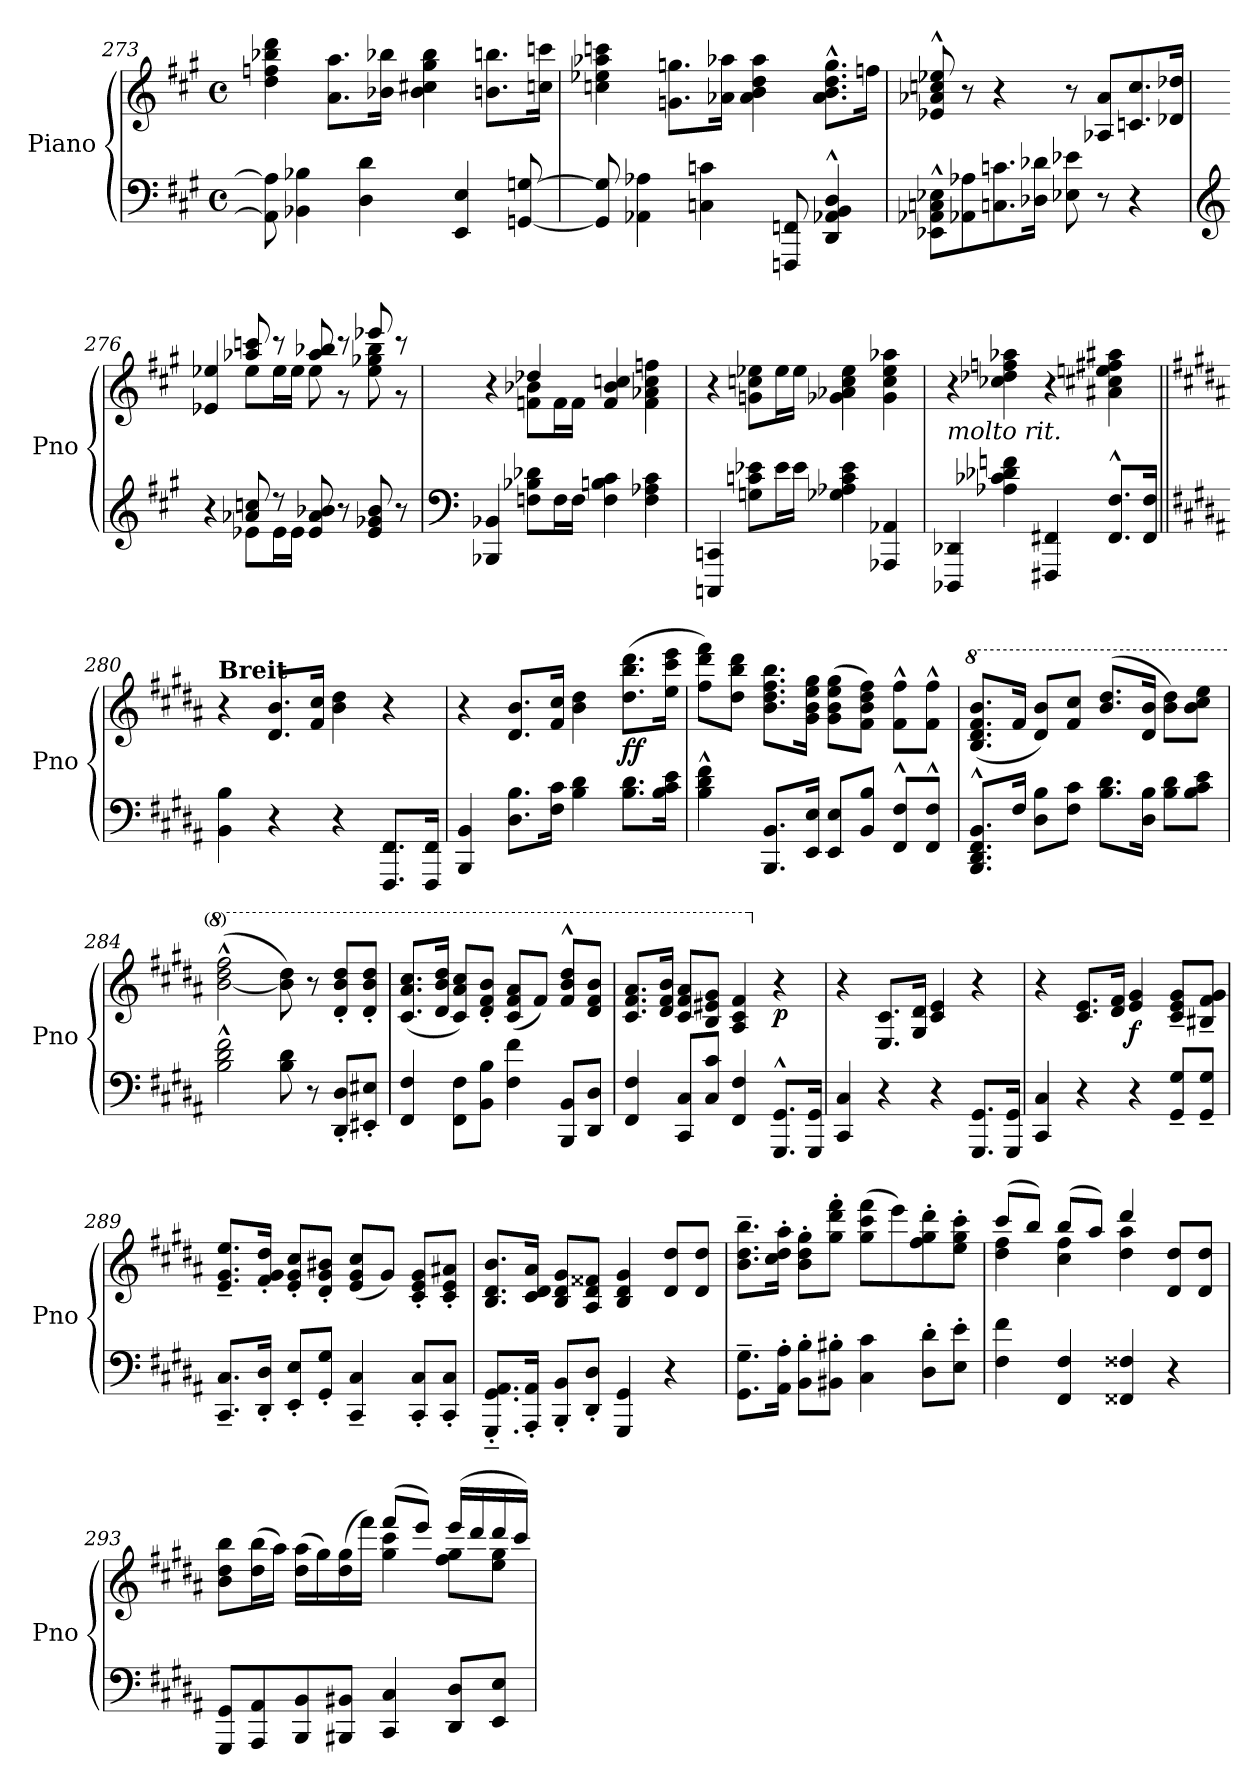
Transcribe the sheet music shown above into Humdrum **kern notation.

**kern	**kern	**dynam
*part1	*part1	*part1
*staff2	*staff1	*staff1/2
*I"Piano	*	*
*I'Pno	*	*
*clefF4	*clefG2	*
*k[f#c#g#]	*k[f#c#g#]	*
*M4/4	*M4/4	*
*met(c)	*met(c)	*
=273	=273	=273
8AA\] 8A\]	4dd\ 4ffn\ 4bb-X\ 4ddd\	.
4BB-X\ 4B-X\	.	.
.	8.a\ 8.aa\L	.
4D\ 4d\	.	.
.	16b-X\ 16bb-X\Jk	.
.	4b-\ 4cc#X\ 4gg#\ 4bb-\	.
4EE/ 4E/	.	.
.	8.bn\ 8.bbn\L	.
[8GGn/ [8Gn/	.	.
.	16ccn\ 16cccn\Jk	.
=274	=274	=274
8GG/] 8G/]	4ccn\ 4ee-X\ 4aa-X\ 4cccn\	.
4AA-X\ 4A-X\	.	.
.	8.gn\ 8.ggn\L	.
4Cn\ 4cn\	.	.
.	16a-X\ 16aa-X\Jk	.
.	4a-\ 4b\ 4dd\ 4aa-\	.
8FFFn/ 8FFn/	.	.
4DD/^^ 4AA-X/^^ 4BB/^^ 4D/^^	8.a-\^^ 8.b\^^ 8.dd\^^ 8.gg\^^L	.
.	16ffn\Jk	.
=275	=275	=275
8EE-X\^^ 8AA-X\^^ 8Cn\^^ 8E-X\^^L	8e-X/^^ 8a-X/^^ 8ccn/^^ 8ee-X/^^	.
8AA-X\ 8A-X\	8r	.
8.Cn\ 8.cn\	4r	.
16D-X\ 16d-X\Jk	.	.
8E-X\ 8e-X\	8r	.
8r	8A-X/ 8a-/L	.
4r	8.cnj/ 8.cc/	.
.	16d-X/ 16dd-X/Jk	.
=276	=276	=276
*clefG2	*	*
*^	*^	*
4r	4ryy	4e-X/ 4ee-X/	4ryy	.
8a-X/ 8ccn/	8e-X\L	8aa-X/ 8cccn/	8ee-\L	.
8r	16e-\L	8r	16ee-\L	.
.	16e-\JJ	.	16ee-\JJ	.
8e-/ 8a-/ 8b-X/	2ryy	8aa-/ 8bb-X/	8ee-\	.
8r	.	8r	8r	.
8e-/ 8g-X/ 8b-/	.	8eee-X/	8ee-\ 8gg-X\ 8bb-\	.
8r	.	8r	8r	.
*v	*v	*	*	*
=277	=277	=277	=277
*clefF4	*	*	*
4BBB-X/ 4BB-X/	4r	4ryy	.
8Fn\ 8B-X\ 8d-X\L	4dd-X/	8fn\ 8b-X\L	.
16F\L	.	16f\L	.
16F\JJ	.	16f\JJ	.
4F\ 4Bn\ 4c#\	4f/ 4b-/ 4ccn/	4ryy	.
4F\ 4A-X\ 4c#\	4ryy	4f\ 4a-X\ 4cc\ 4ffn\	.
*	*v	*v	*
=278	=278	=278
4CCCn/ 4CCn/	4r	.
8Gn\ 8cn\ 8e-X\L	8gn\ 8ccn\ 8ee-X\L	.
16e-\L	16ee-\L	.
16e-\JJ	16ee-\JJ	.
4G-X\ 4A-X\ 4c\ 4e-\	4g-X\ 4a-X\ 4cc\ 4ee-\	.
4AAA-X/ 4AA-X/	4g-\ 4cc\ 4ee-\ 4aa-X\	.
=279	=279	=279
!LO:TX:i:t=molto rit.	!	!
4DDD-X/ 4DD-X/	4r	.
4A-X\ 4c-X\ 4d-X\ 4fn\	4cc-X\ 4dd-X\ 4ffn\ 4aa-X\	.
4FFF#X/ 4FF#X/	4r	.
8.FF#/^^ 8.F#/^^L	4a#X\ 4cc#X\ 4een\ 4ff#X\ 4aa#X\	.
16FF#/ 16F#/Jk	.	.
=280||	=280||	=280||
*k[f#c#g#d#a#]	*k[f#c#g#d#a#]	*
!	!LO:TX:a:B:t=Breit	!
4BB\ 4B\	4r	.
4r	8.d#/ 8.b/L	.
.	16f#/ 16cc#/Jk	.
4r	4b\ 4dd#\	.
8.FFF#/ 8.FF#/L	4r	.
16FFF#/ 16FF#/Jk	.	.
=281	=281	=281
4BBB/ 4BB/	4r	.
8.D#\ 8.B\L	8.d#/ 8.b/L	.
16F#\ 16c#\Jk	16f#/ 16cc#/Jk	.
4B\ 4d#\	4b\ 4dd#\	.
!	!	!LO:DY:b
8.B\ 8.d#\L	(8.dd#\ 8.bb\ 8.ddd#\L	ff
16B\ 16c#\ 16e\Jk	16ee\ 16ccc#\ 16eee\Jk	.
=282	=282	=282
4B\^^ 4d#\^^ 4f#\^^	8ff#\ 8ddd#\ 8fff#\L)	.
.	8dd#\ 8bb\ 8ddd#\J	.
8.BBB/ 8.BB/L	8.b\ 8.dd#\ 8.ff#\ 8.bb\L	.
16EE/ 16E/Jk	16g#\ 16b\ 16ee\ 16gg#\Jk	.
8EE/ 8E/L	(8g#\ 8b\ 8ee\ 8gg#\L	.
8BB/ 8B/J	8f#\ 8b\ 8dd#\ 8ff#\J)	.
8FF#/^^ 8F#/^^L	8f#\^^ 8ff#\^^L	.
8FF#/^^ 8F#/^^J	8f#\^^ 8ff#\^^J	.
=283	=283	=283
*	*8va	*
8.BBB/^^ 8.DD#/^^ 8.FF#/^^ 8.BB/^^L	(8.b/ 8.dd#/ 8.ff#/ 8.bb/L	.
16F#/Jk	16ff#/Jk	.
8D#\ 8B\L	8dd#/ 8bb/L)	.
8F#\ 8c#\J	8ff#/ 8ccc#/J	.
8.B\ 8.d#\L	(<8.bb/ 8.ddd#/L	.
16D#\ 16B\Jk	16dd#/ 16bb/Jk	.
8B\ 8d#\L	8bb\ 8ddd#\L)	.
8B\ 8c#\ 8e\J	8bb\ 8ccc#\ 8eee\J	.
=284	=284	=284
2B\^^ 2d#\^^ 2f#\^^	(>[2bb\^^ 2ddd#\^^ 2fff#\^^	.
8B\ 8d#\	8bb\] 8ddd#\)	.
8r	8r	.
8DD#/' 8D#/'L	8dd#/' 8bb/' 8ddd#/'L	.
8EE#X/' 8E#X/'J	8dd#/' 8bb/' 8ddd#/'J	.
=285	=285	=285
4FF#/ 4F#/	(8.cc#/ 8.aa#/ 8.ccc#/L	.
.	16dd#/ 16bb/ 16ddd#/Jk	.
8FF#\ 8F#\L	8cc#/ 8aa#/ 8ccc#/L)	.
8BB\ 8B\J	8dd#/' 8ff#/' 8bb/'J	.
4F#\ 4f#\	(8cc#/ 8ff#/ 8aa#/L	.
.	8ff#/J)	.
8BBB/ 8BB/L	8ff#/^^ 8bb/^^ 8ddd#/^^L	.
8DD#/ 8D#/J	8dd#/ 8ff#/ 8bb/J	.
=286	=286	=286
4FF#/ 4F#/	8.cc#/ 8.ff#/ 8.aa#/L	.
.	16dd#/ 16ff#/ 16bb/Jk	.
8CC#/ 8C#/L	8cc#/ 8ff#/ 8aa#/L	.
8C#/ 8c#/J	8b/ 8ee#X/ 8gg#/J	.
4FF#/ 4F#/	4a#/ 4cc#/ 4ff#/	.
*	*X8va	*
!	!	!LO:DY:b
8.GGG#/^^ 8.GG#/^^L	4r	p
16GGG#/ 16GG#/Jk	.	.
=287	=287	=287
4CC#/ 4C#/	4r	.
4r	8.E/ 8.c#/L	.
.	16G#/ 16d#/Jk	.
4r	4c#/ 4e/	.
8.GGG#/ 8.GG#/L	4r	.
16GGG#/ 16GG#/Jk	.	.
=288	=288	=288
4CC#/ 4C#/	4r	.
4r	8.c#/ 8.e/L	.
.	16d#/ 16f#/Jk	.
!	!	!LO:DY:b
4r	4e/ 4g#/	f
8GG#/~ 8G#/~L	8c#/~ 8e/~ 8g#/~L	.
8GG#/~ 8G#/~J	8B#X/~ 8f#/~ 8g#/~J	.
=289	=289	=289
8.CC#/~ 8.C#/~L	8.e/~ 8.g#/~ 8.ee/~L	.
16DD#/' 16D#/'Jk	16f#/' 16g#/' 16dd#/'Jk	.
8EE/' 8E/'L	8e/' 8g#/' 8cc#/'L	.
8GG#/' 8G#/'J	8d#/' 8g#/' 8b#X/'J	.
4CC#/~ 4C#/~	(8e/ 8g#/ 8cc#/L	.
.	8g#/J)	.
8CC#/' 8C#/'L	8c#/' 8e/' 8g#/'L	.
8CC#/' 8C#/'J	8c#/' 8e/' 8a#X/'J	.
=290	=290	=290
8.GGG#/'~ 8.GG#/'~ 8.AA#/'~L	8.B/ 8.d#/ 8.b/L	.
16AAA#/' 16AA#/'Jk	16c#/ 16d#/ 16a#/Jk	.
8BBB/' 8BB/'L	8B/ 8d#/ 8g#/L	.
8DD#/' 8D#/'J	8A#/ 8d#/ 8f##X/J	.
4GGG#/ 4GG#/	4B/ 4d#/ 4g#/	.
4r	8d#/ 8dd#/L	.
.	8d#/ 8dd#/J	.
=291	=291	=291
8.GG#\~ 8.G#\~L	8.b\~ 8.dd#\~ 8.bb\~L	.
16AA#\' 16A#\'Jk	16cc#\' 16dd#\' 16aa#\'Jk	.
8BB\' 8B\'L	8b\' 8dd#\' 8gg#\'L	.
8BB#X\' 8B#X\'J	8gg#\' 8ddd#\' 8fff#\'J	.
4C#\ 4c#\	(8gg#\ 8ccc#\ 8fff#\L	.
.	8eee\)	.
8D#\' 8d#\'L	8ff#\' 8gg#\' 8ddd#\'	.
8E\' 8e\'J	8ee\' 8gg#\' 8ccc#\'J	.
=292	=292	=292
*	*^	*
4F#\ 4f#\	(8ccc#/L	4dd#\ 4ff#\	.
.	8bb/J)	.	.
4FF#/ 4F#/	(8bb/L	4cc#\ 4ff#\	.
.	8aa#/J)	.	.
4FF##X/ 4F##X/	4ddd#/	4dd#\ 4aa#\	.
4r	8d#/ 8dd#/L	4ryy	.
.	8d#/ 8dd#/J	.	.
=293	=293	=293	=293
8GGG#/ 8GG#/L	2ryy	8b\ 8dd#\ 8bb\L	.
8AAA#/ 8AA#/	.	(>16dd#\ 16bb\L	.
.	.	16aa#\JJ)	.
8BBB/ 8BB/	.	(>16dd#\ 16aa#\LL	.
.	.	16gg#\)	.
8BBB#X/ 8BB#X/J	.	(>16dd#\ 16gg#\	.
.	.	16fff#\JJ)	.
4CC#/ 4C#/	(8fff#/L	4gg#\ 4ccc#\	.
.	8eee/J)	.	.
8DD#/ 8D#/L	(16eee/LL	8ff#\ 8gg#\L	.
.	16ddd#/	.	.
8EE/ 8E/J	16ddd#/	8ee\ 8gg#\J	.
.	16ccc#/JJ)	.	.
*	*v	*v	*
=	=	=
*-	*-	*-
